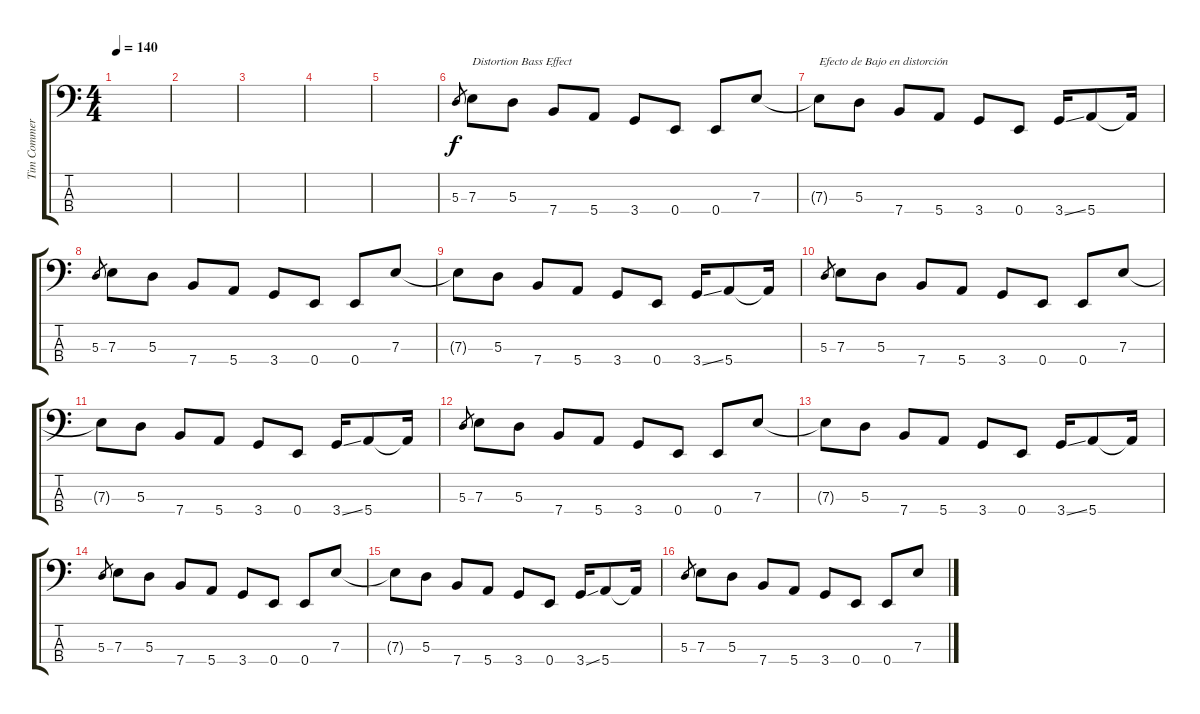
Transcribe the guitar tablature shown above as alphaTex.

\track ("Tim Commerford - Distortion Bass" "Tim Commer") {instrument distortionguitar}
\staff {score tabs}
\tuning (G2 D2 A1 E1) {hide}
\ts (4 4)
\tempo 140
\clef f4
\ks c
|
|
|
|
|
5.3.8{gr} 7.3.8{txt "Distortion Bass Effect"} 5.3.8 7.4.8 5.4.8 3.4.8 0.4.8 0.4.8 7.3.8 |
7.3{t}.8{txt "Efecto de Bajo en distorción"} 5.3.8 7.4.8 5.4.8 3.4.8 0.4.8 3.4{ss}.16 5.4.8 5.4{t}.16 |
5.3.8{gr} 7.3.8 5.3.8 7.4.8 5.4.8 3.4.8 0.4.8 0.4.8 7.3.8 |
7.3{t}.8 5.3.8 7.4.8 5.4.8 3.4.8 0.4.8 3.4{ss}.16 5.4.8 5.4{t}.16 |
5.3.8{gr} 7.3.8 5.3.8 7.4.8 5.4.8 3.4.8 0.4.8 0.4.8 7.3.8 |
7.3{t}.8 5.3.8 7.4.8 5.4.8 3.4.8 0.4.8 3.4{ss}.16 5.4.8 5.4{t}.16 |
5.3.8{gr} 7.3.8 5.3.8 7.4.8 5.4.8 3.4.8 0.4.8 0.4.8 7.3.8 |
7.3{t}.8 5.3.8 7.4.8 5.4.8 3.4.8 0.4.8 3.4{ss}.16 5.4.8 5.4{t}.16 |
5.3.8{gr} 7.3.8 5.3.8 7.4.8 5.4.8 3.4.8 0.4.8 0.4.8 7.3.8 |
7.3{t}.8 5.3.8 7.4.8 5.4.8 3.4.8 0.4.8 3.4{ss}.16 5.4.8 5.4{t}.16 |
5.3.8{gr} 7.3.8 5.3.8 7.4.8 5.4.8 3.4.8 0.4.8 0.4.8 7.3.8
